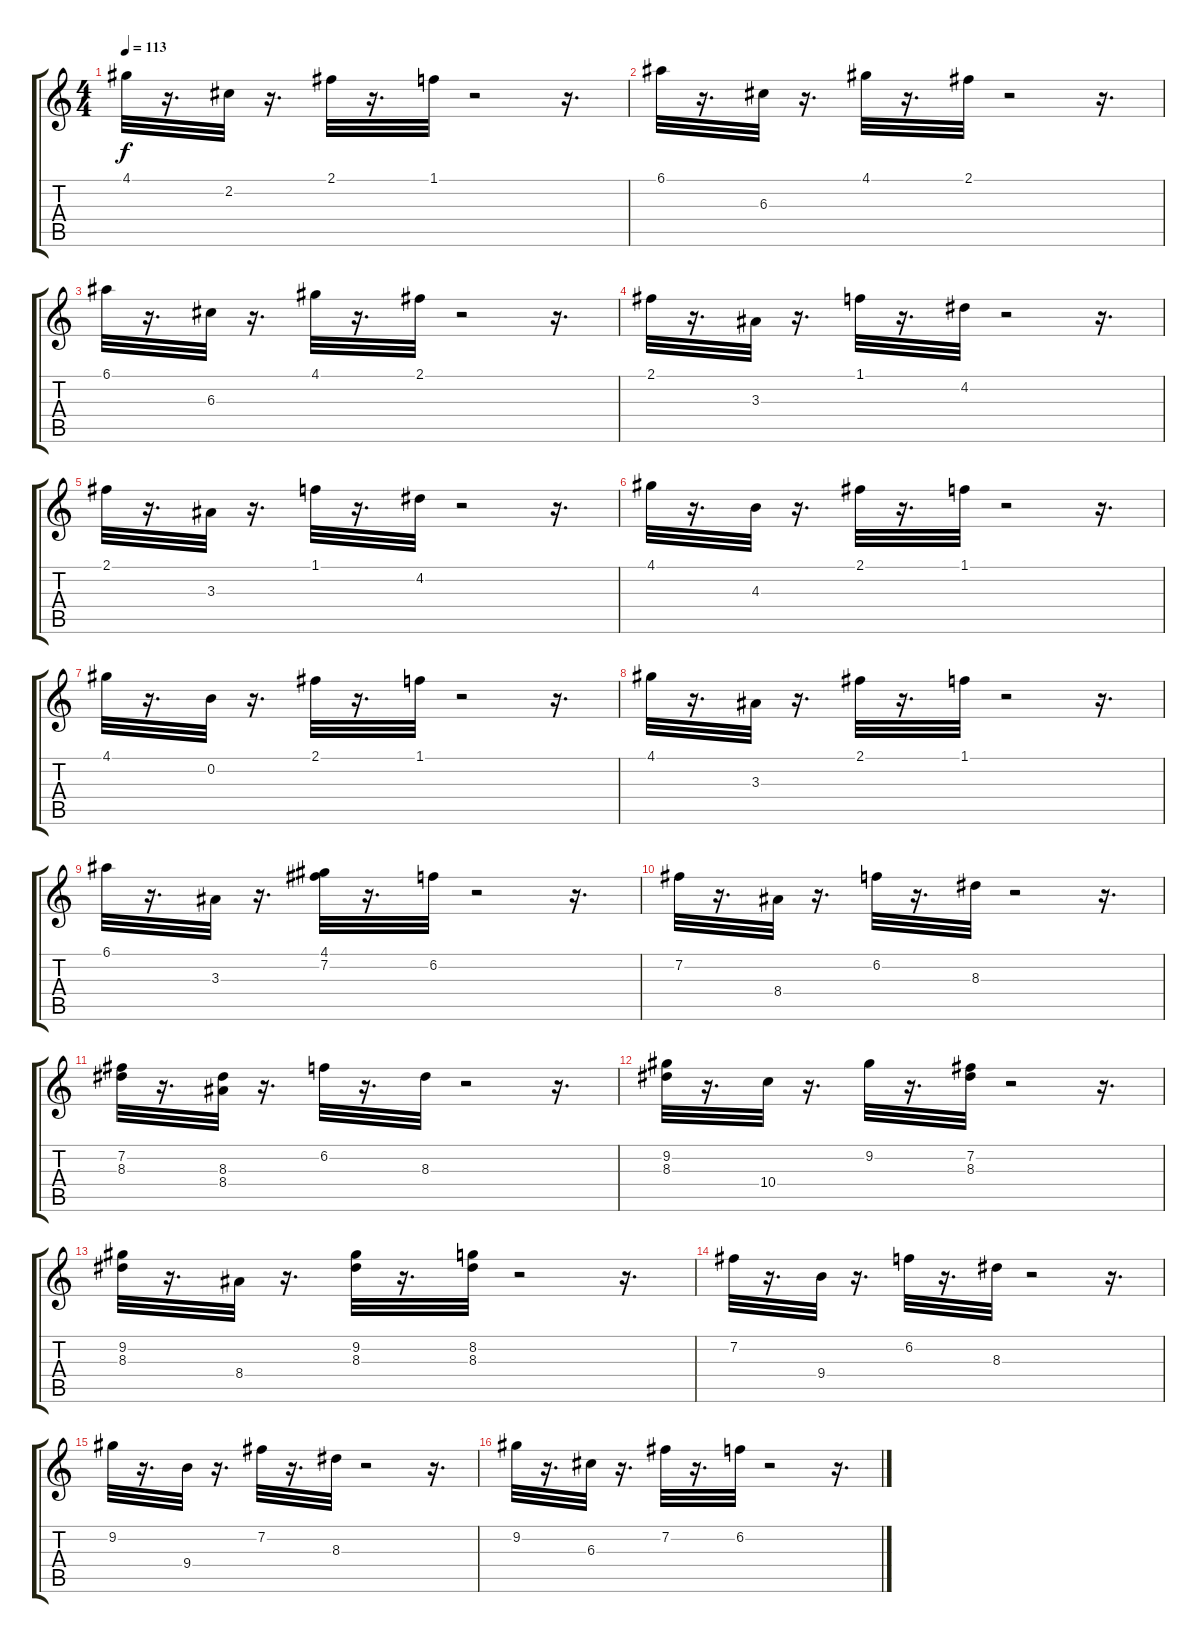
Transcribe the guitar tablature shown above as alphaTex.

\track "" {instrument electricbassfinger}
\staff {score tabs}
\tuning (E4 B3 G3 D3 A2 E2) {hide}
\ts (4 4)
\tempo 113
\clef g2
\ks c
4.1.32{dy f} r.16{d} 2.2.32 r.16{d} 2.1.32 r.16{d} 1.1.32 r.2 r.16{d} |
6.1.32 r.16{d} 6.3.32 r.16{d} 4.1.32 r.16{d} 2.1.32 r.2 r.16{d} |
6.1.32 r.16{d} 6.3.32 r.16{d} 4.1.32 r.16{d} 2.1.32 r.2 r.16{d} |
2.1.32 r.16{d} 3.3.32 r.16{d} 1.1.32 r.16{d} 4.2.32 r.2 r.16{d} |
2.1.32 r.16{d} 3.3.32 r.16{d} 1.1.32 r.16{d} 4.2.32 r.2 r.16{d} |
4.1.32 r.16{d} 4.3.32 r.16{d} 2.1.32 r.16{d} 1.1.32 r.2 r.16{d} |
4.1.32 r.16{d} 0.2.32 r.16{d} 2.1.32 r.16{d} 1.1.32 r.2 r.16{d} |
4.1.32 r.16{d} 3.3.32 r.16{d} 2.1.32 r.16{d} 1.1.32 r.2 r.16{d} |
6.1.32 r.16{d} 3.3.32 r.16{d} (4.1 7.2).32 r.16{d} 6.2.32 r.2 r.16{d} |
7.2.32 r.16{d} 8.4.32 r.16{d} 6.2.32 r.16{d} 8.3.32 r.2 r.16{d} |
(7.2 8.3).32 r.16{d} (8.3 8.4).32 r.16{d} 6.2.32 r.16{d} 8.3.32 r.2 r.16{d} |
(9.2 8.3).32 r.16{d} 10.4.32 r.16{d} 9.2.32 r.16{d} (7.2 8.3).32 r.2 r.16{d} |
(9.2 8.3).32 r.16{d} 8.4.32 r.16{d} (9.2 8.3).32 r.16{d} (8.2 8.3).32 r.2 r.16{d} |
7.2.32 r.16{d} 9.4.32 r.16{d} 6.2.32 r.16{d} 8.3.32 r.2 r.16{d} |
9.2.32 r.16{d} 9.4.32 r.16{d} 7.2.32 r.16{d} 8.3.32 r.2 r.16{d} |
9.2.32 r.16{d} 6.3.32 r.16{d} 7.2.32 r.16{d} 6.2.32 r.2 r.16{d}
